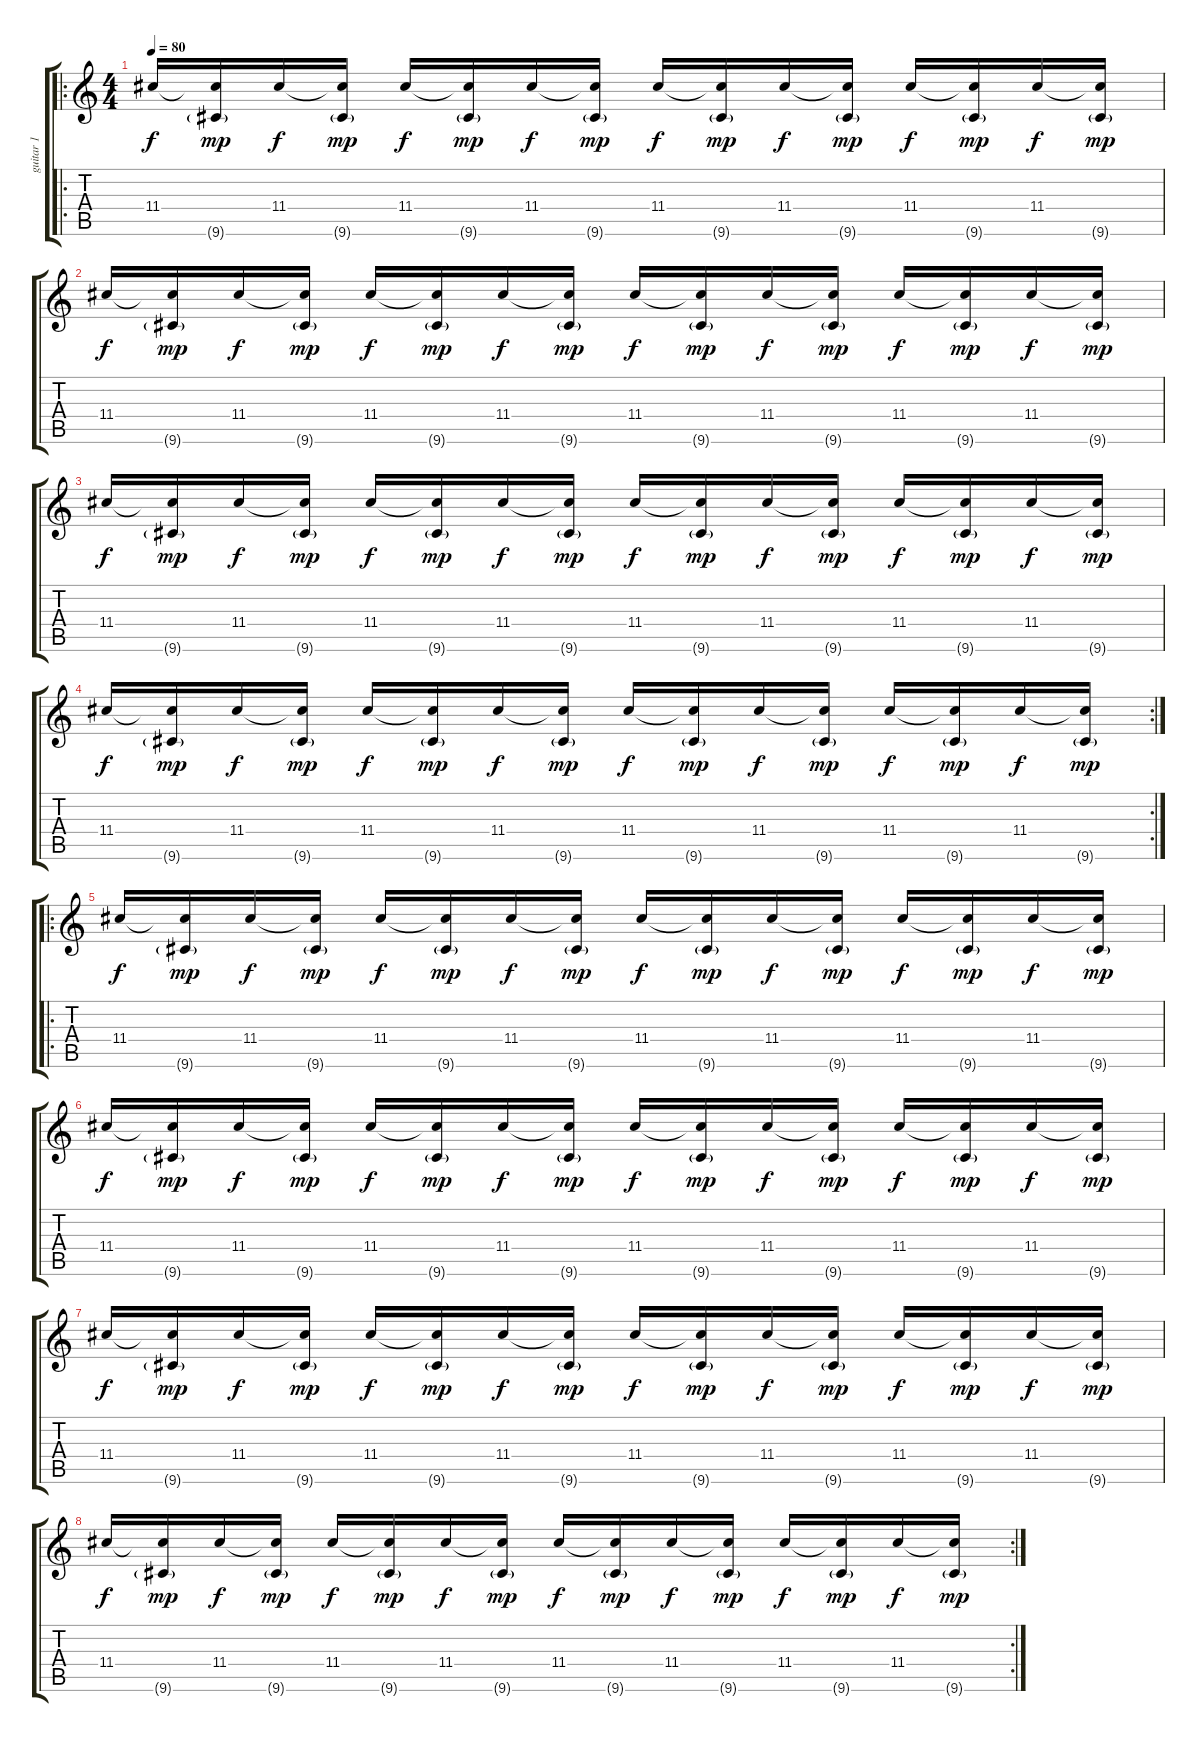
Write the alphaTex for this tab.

\track ("guitar 1" "guitar 1") {instrument acousticguitarsteel}
\staff {score tabs}
\tuning (E4 B3 G3 D3 A2 E2) {hide}
\ro
\ts (4 4)
\tempo 80
\clef g2
\ks c
11.4.16{dy f} (11.4{t} 9.6{g}).16{dy mp} 11.4.16{dy f} (11.4{t} 9.6{g}).16{dy mp} 11.4.16{dy f} (11.4{t} 9.6{g}).16{dy mp} 11.4.16{dy f} (11.4{t} 9.6{g}).16{dy mp} 11.4.16{dy f} (11.4{t} 9.6{g}).16{dy mp} 11.4.16{dy f} (11.4{t} 9.6{g}).16{dy mp} 11.4.16{dy f} (11.4{t} 9.6{g}).16{dy mp} 11.4.16{dy f} (11.4{t} 9.6{g}).16{dy mp} |
11.4.16{dy f} (11.4{t} 9.6{g}).16{dy mp} 11.4.16{dy f} (11.4{t} 9.6{g}).16{dy mp} 11.4.16{dy f} (11.4{t} 9.6{g}).16{dy mp} 11.4.16{dy f} (11.4{t} 9.6{g}).16{dy mp} 11.4.16{dy f} (11.4{t} 9.6{g}).16{dy mp} 11.4.16{dy f} (11.4{t} 9.6{g}).16{dy mp} 11.4.16{dy f} (11.4{t} 9.6{g}).16{dy mp} 11.4.16{dy f} (11.4{t} 9.6{g}).16{dy mp} |
11.4.16{dy f} (11.4{t} 9.6{g}).16{dy mp} 11.4.16{dy f} (11.4{t} 9.6{g}).16{dy mp} 11.4.16{dy f} (11.4{t} 9.6{g}).16{dy mp} 11.4.16{dy f} (11.4{t} 9.6{g}).16{dy mp} 11.4.16{dy f} (11.4{t} 9.6{g}).16{dy mp} 11.4.16{dy f} (11.4{t} 9.6{g}).16{dy mp} 11.4.16{dy f} (11.4{t} 9.6{g}).16{dy mp} 11.4.16{dy f} (11.4{t} 9.6{g}).16{dy mp} |
\rc 2
11.4.16{dy f} (11.4{t} 9.6{g}).16{dy mp} 11.4.16{dy f} (11.4{t} 9.6{g}).16{dy mp} 11.4.16{dy f} (11.4{t} 9.6{g}).16{dy mp} 11.4.16{dy f} (11.4{t} 9.6{g}).16{dy mp} 11.4.16{dy f} (11.4{t} 9.6{g}).16{dy mp} 11.4.16{dy f} (11.4{t} 9.6{g}).16{dy mp} 11.4.16{dy f} (11.4{t} 9.6{g}).16{dy mp} 11.4.16{dy f} (11.4{t} 9.6{g}).16{dy mp} |
\ro
11.4.16{dy f} (11.4{t} 9.6{g}).16{dy mp} 11.4.16{dy f} (11.4{t} 9.6{g}).16{dy mp} 11.4.16{dy f} (11.4{t} 9.6{g}).16{dy mp} 11.4.16{dy f} (11.4{t} 9.6{g}).16{dy mp} 11.4.16{dy f} (11.4{t} 9.6{g}).16{dy mp} 11.4.16{dy f} (11.4{t} 9.6{g}).16{dy mp} 11.4.16{dy f} (11.4{t} 9.6{g}).16{dy mp} 11.4.16{dy f} (11.4{t} 9.6{g}).16{dy mp} |
11.4.16{dy f} (11.4{t} 9.6{g}).16{dy mp} 11.4.16{dy f} (11.4{t} 9.6{g}).16{dy mp} 11.4.16{dy f} (11.4{t} 9.6{g}).16{dy mp} 11.4.16{dy f} (11.4{t} 9.6{g}).16{dy mp} 11.4.16{dy f} (11.4{t} 9.6{g}).16{dy mp} 11.4.16{dy f} (11.4{t} 9.6{g}).16{dy mp} 11.4.16{dy f} (11.4{t} 9.6{g}).16{dy mp} 11.4.16{dy f} (11.4{t} 9.6{g}).16{dy mp} |
11.4.16{dy f} (11.4{t} 9.6{g}).16{dy mp} 11.4.16{dy f} (11.4{t} 9.6{g}).16{dy mp} 11.4.16{dy f} (11.4{t} 9.6{g}).16{dy mp} 11.4.16{dy f} (11.4{t} 9.6{g}).16{dy mp} 11.4.16{dy f} (11.4{t} 9.6{g}).16{dy mp} 11.4.16{dy f} (11.4{t} 9.6{g}).16{dy mp} 11.4.16{dy f} (11.4{t} 9.6{g}).16{dy mp} 11.4.16{dy f} (11.4{t} 9.6{g}).16{dy mp} |
\rc 2
11.4.16{dy f} (11.4{t} 9.6{g}).16{dy mp} 11.4.16{dy f} (11.4{t} 9.6{g}).16{dy mp} 11.4.16{dy f} (11.4{t} 9.6{g}).16{dy mp} 11.4.16{dy f} (11.4{t} 9.6{g}).16{dy mp} 11.4.16{dy f} (11.4{t} 9.6{g}).16{dy mp} 11.4.16{dy f} (11.4{t} 9.6{g}).16{dy mp} 11.4.16{dy f} (11.4{t} 9.6{g}).16{dy mp} 11.4.16{dy f} (11.4{t} 9.6{g}).16{dy mp}
